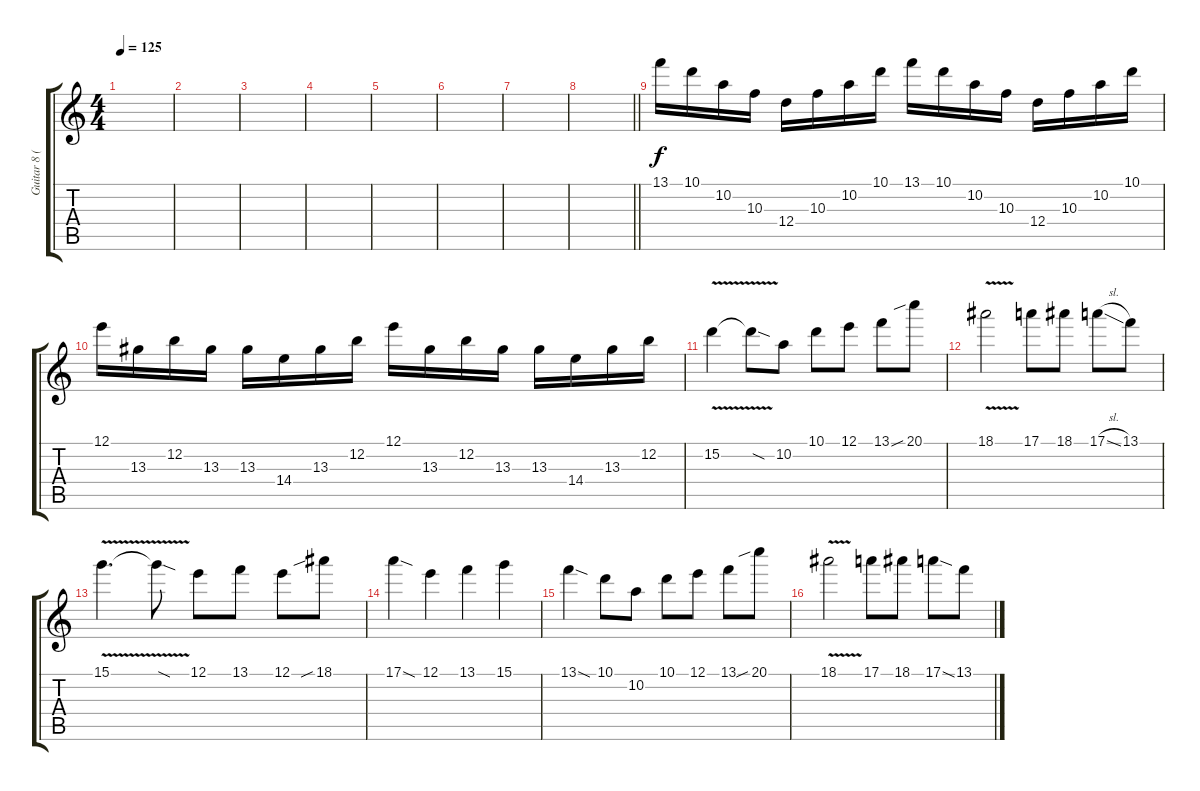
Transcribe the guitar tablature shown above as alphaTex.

\track ("Guitar 8 (elec.)" "Guitar 8 (") {solo instrument overdrivenguitar}
\staff {score tabs}
\tuning (E4 B3 G3 D3 A2 E2) {hide}
\ts (4 4)
\tempo 125
\clef g2
\ks c
|
|
|
|
|
|
|
\barLineRight lightlight
|
13.1.16 10.1.16 10.2.16 10.3.16 12.4.16 10.3.16 10.2.16 10.1.16 13.1.16 10.1.16 10.2.16 10.3.16 12.4.16 10.3.16 10.2.16 10.1.16 |
12.1.16 13.3.16 12.2.16 13.3.16 13.3.16 14.4.16 13.3.16 12.2.16 12.1.16 13.3.16 12.2.16 13.3.16 13.3.16 14.4.16 13.3.16 12.2.16 |
15.2{v}.4 15.2{sod t}.8 10.2.8 10.1.8 12.1.8 13.1.8 20.1{sib}.8 |
18.1{v}.2 17.1.8 18.1.8 17.1{sl}.8 13.1.8 |
15.1{v}.4{d} 15.1{sod t}.8 12.1.8 13.1.8 12.1.8 18.1{sib}.8 |
17.1{sod}.4 12.1.4 13.1.4 15.1.4 |
13.1{sod}.4 10.1.8 10.2.8 10.1.8 12.1.8 13.1.8 20.1{sib}.8 |
18.1{v}.2 17.1.8 18.1.8 17.1{sod}.8 13.1.8
